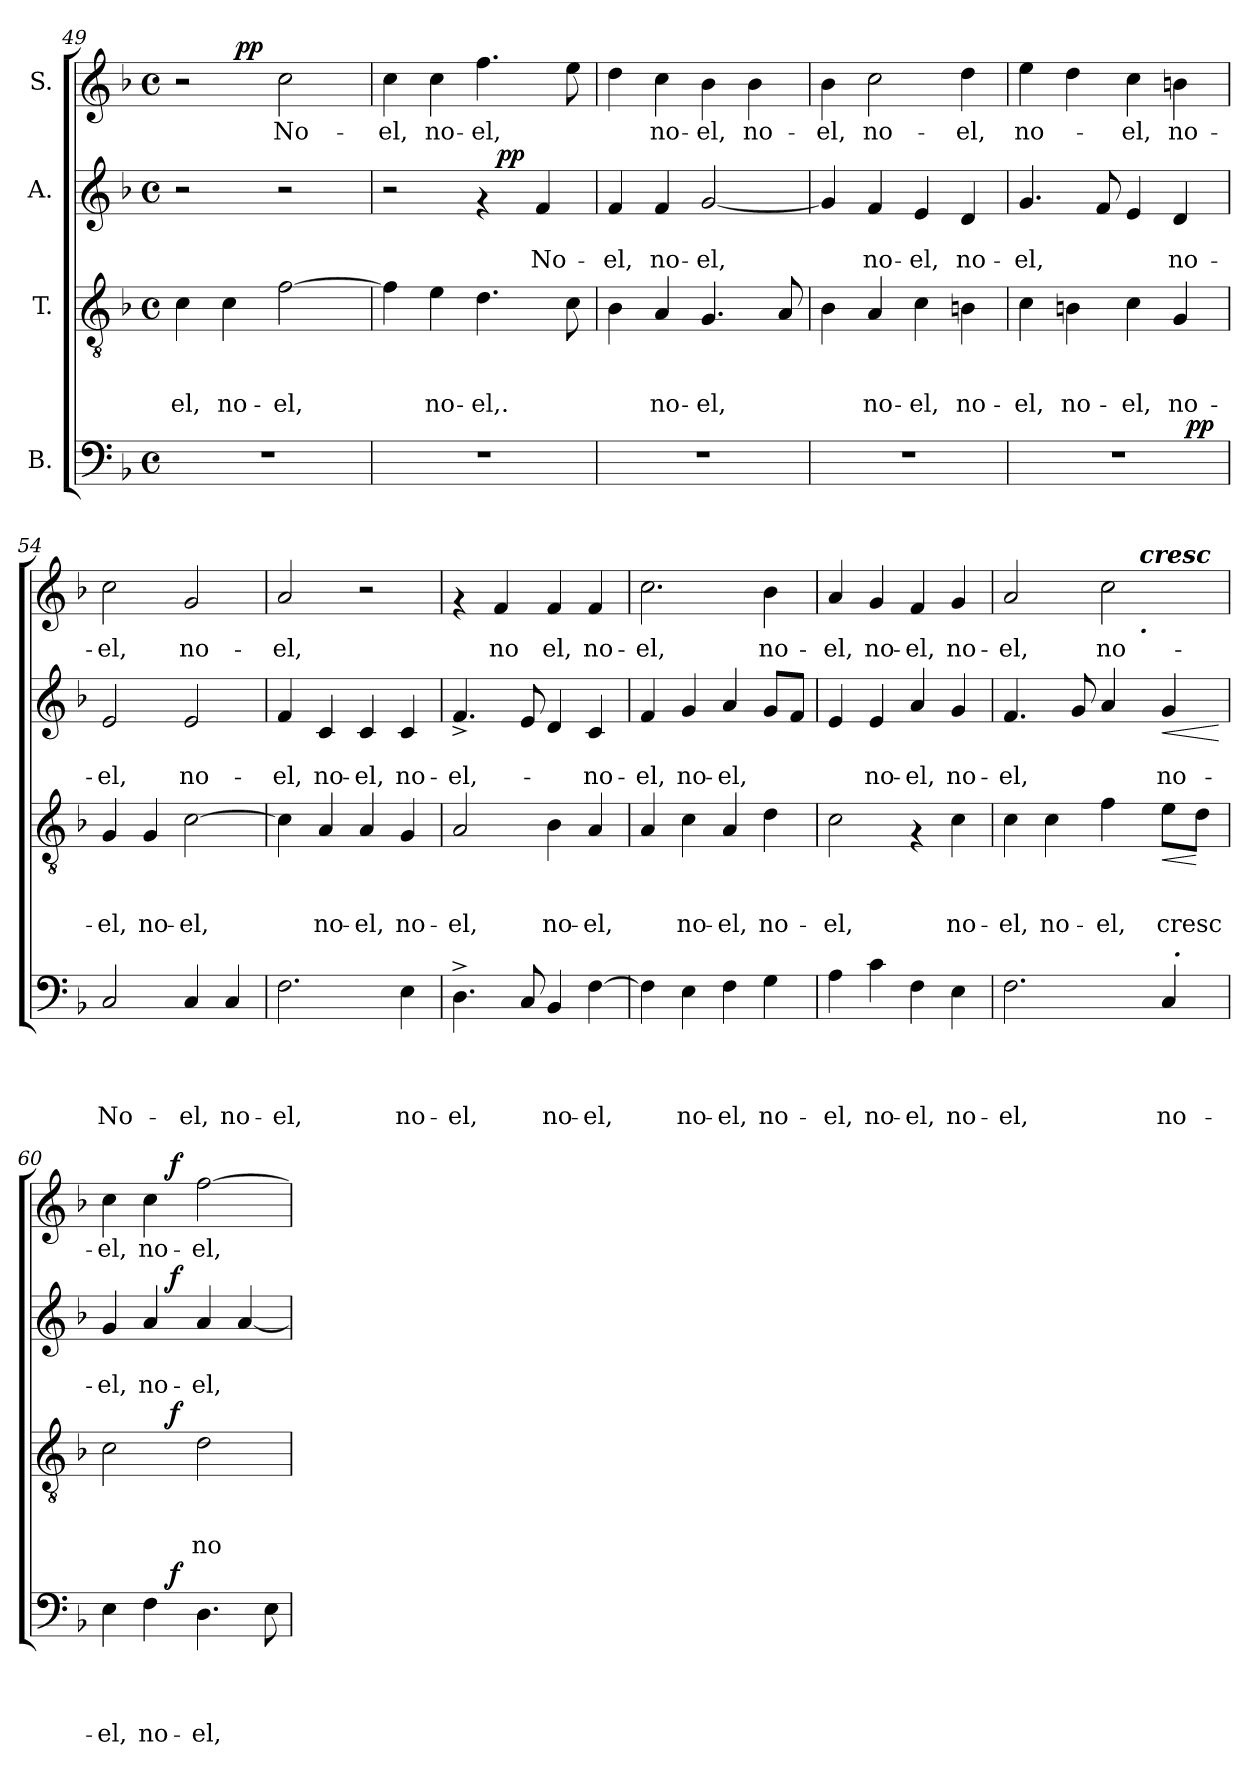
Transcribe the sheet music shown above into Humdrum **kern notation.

**kern	**text	**text	**text	**text	**dynam	**kern	**text	**text	**text	**dynam	**kern	**text	**text	**dynam	**kern	**text	**dynam
*part4	*part4	*part4	*part4	*part4	*part4	*part3	*part3	*part3	*part3	*part3	*part2	*part2	*part2	*part2	*part1	*part1	*part1
*staff4	*staff4	*staff4	*staff4	*staff4	*staff4	*staff3	*staff3	*staff3	*staff3	*staff3	*staff2	*staff2	*staff2	*staff2	*staff1	*staff1	*staff1
*I"B.	*	*	*	*	*	*I"T.	*	*	*	*	*I"A.	*	*	*	*I"S.	*	*
!!LO:LB:g=z
*clefF4	*	*	*	*	*	*clefGv2	*	*	*	*	*clefG2	*	*	*	*clefG2	*	*
*k[b-]	*	*	*	*	*	*k[b-]	*	*	*	*	*k[b-]	*	*	*	*k[b-]	*	*
*F:	*	*	*	*	*	*F:	*	*	*	*	*F:	*	*	*	*F:	*	*
*M4/4	*	*	*	*	*	*M4/4	*	*	*	*	*M4/4	*	*	*	*M4/4	*	*
*met(c)	*	*	*	*	*	*met(c)	*	*	*	*	*met(c)	*	*	*	*met(c)	*	*
=49	=49	=49	=49	=49	=49	=49	=49	=49	=49	=49	=49	=49	=49	=49	=49	=49	=49
!	!	!	!	!	!	!	!	!	!LO:LY:b	!	!	!	!	!	!	!	!
*	*	*	*	*	*	*	*	*	*	*	*	*	*	*	*^	*	*
1r	.	.	.	.	.	4c\	.	.	-el,	.	2r	.	.	.	2r	4ryy	.	.
!	!	!	!	!	!	!	!	!	!LO:LY:b	!	!	!	!	!	!	!	!	!
.	.	.	.	.	.	4c\	.	.	no-	.	.	.	.	.	.	32ryy	.	.
!	!	!	!	!	!	!	!	!	!	!	!	!	!	!	!	!	!	!LO:DY:a
.	.	.	.	.	.	.	.	.	.	.	.	.	.	.	.	2ryy	.	pp
!	!	!	!	!	!	!	!	!	!LO:LY:b	!	!	!	!	!	!	!	!LO:LY:b	!
.	.	.	.	.	.	[>2f\	.	.	-el,	.	2r	.	.	.	2cc\	.	No-	.
.	.	.	.	.	.	.	.	.	.	.	.	.	.	.	.	8..ryy	.	.
=50	=50	=50	=50	=50	=50	=50	=50	=50	=50	=50	=50	=50	=50	=50	=50	=50	=50	=50
!	!	!	!	!	!	!	!	!	!	!	!	!	!	!	!	!	!LO:LY:b	!
*	*	*	*	*	*	*	*	*	*	*	*^	*	*	*	*v	*v	*	*
1r	.	.	.	.	.	4f\]	.	.	.	.	2r	2ryy	.	.	.	4cc\	-el,	.
!	!	!	!	!	!	!	!	!	!LO:LY:b	!	!	!	!	!	!	!	!LO:LY:b	!
.	.	.	.	.	.	4e\	.	.	no-	.	.	.	.	.	.	4cc\	no-	.
!	!	!	!	!	!	!	!	!	!LO:LY:b	!	!	!	!	!	!	!	!LO:LY:b	!
.	.	.	.	.	.	4.d\	.	.	-el,.	.	4rf	16ryy	.	.	.	4.ff\	-el,	.
!	!	!	!	!	!	!	!	!	!	!	!	!	!	!	!LO:DY:a	!	!	!
.	.	.	.	.	.	.	.	.	.	.	.	4..ryy	.	.	pp	.	.	.
!	!	!	!	!	!	!	!	!	!	!	!	!	!	!LO:LY:b	!	!	!	!
.	.	.	.	.	.	.	.	.	.	.	4f/	.	.	No-	.	.	.	.
.	.	.	.	.	.	8c\	.	.	.	.	.	.	.	.	.	8ee\	.	.
=51	=51	=51	=51	=51	=51	=51	=51	=51	=51	=51	=51	=51	=51	=51	=51	=51	=51	=51
!	!	!	!	!	!	!	!	!	!	!	!	!	!	!LO:LY:b	!	!	!	!
*	*	*	*	*	*	*	*	*	*	*	*v	*v	*	*	*	*	*	*
1r	.	.	.	.	.	4B-\	.	.	.	.	4f/	.	-el,	.	4dd\	.	.
!	!	!	!	!	!	!	!	!	!LO:LY:b	!	!	!	!LO:LY:b	!	!	!LO:LY:b	!
.	.	.	.	.	.	4A/	.	.	no-	.	4f/	.	no-	.	4cc\	no-	.
!	!	!	!	!	!	!	!	!	!LO:LY:b	!	!	!	!LO:LY:b	!	!	!LO:LY:b	!
.	.	.	.	.	.	4.G/	.	.	-el,	.	[>2g/	.	-el,	.	4b-\	-el,	.
!	!	!	!	!	!	!	!	!	!	!	!	!	!	!	!	!LO:LY:b	!
.	.	.	.	.	.	.	.	.	.	.	.	.	.	.	4b-\	no-	.
.	.	.	.	.	.	8A/	.	.	.	.	.	.	.	.	.	.	.
=52	=52	=52	=52	=52	=52	=52	=52	=52	=52	=52	=52	=52	=52	=52	=52	=52	=52
!	!	!	!	!	!	!	!	!	!	!	!	!	!	!	!	!LO:LY:b	!
1r	.	.	.	.	.	4B-\	.	.	.	.	4g/]	.	.	.	4b-\	-el,	.
!	!	!	!	!	!	!	!	!	!LO:LY:b	!	!	!	!LO:LY:b	!	!	!LO:LY:b	!
.	.	.	.	.	.	4A/	.	.	no-	.	4f/	.	no-	.	2cc\	no-	.
!	!	!	!	!	!	!	!	!	!LO:LY:b	!	!	!	!LO:LY:b	!	!	!	!
.	.	.	.	.	.	4c\	.	.	-el,	.	4e/	.	-el,	.	.	.	.
!	!	!	!	!	!	!	!	!	!LO:LY:b	!	!	!	!LO:LY:b	!	!	!LO:LY:b	!
.	.	.	.	.	.	4Bn\	.	.	no-	.	4d/	.	no-	.	4dd\	-el,	.
=53	=53	=53	=53	=53	=53	=53	=53	=53	=53	=53	=53	=53	=53	=53	=53	=53	=53
!	!	!	!	!	!	!	!	!	!LO:LY:b	!	!	!	!LO:LY:b	!	!	!LO:LY:b	!
*^	*	*	*	*	*	*	*	*	*	*	*	*	*	*	*	*	*
1r	2ryy	.	.	.	.	.	4c\	.	.	-el,	.	4.g/	.	-el,	.	4ee\	no-	.
!	!	!	!	!	!	!	!	!	!	!LO:LY:b	!	!	!	!	!	!	!	!
.	.	.	.	.	.	.	4Bn\	.	.	no-	.	.	.	.	.	4dd\	.	.
.	.	.	.	.	.	.	.	.	.	.	.	8f/	.	.	.	.	.	.
!	!	!	!	!	!	!	!	!	!	!LO:LY:b	!	!	!	!	!	!	!LO:LY:b	!
.	4ryy	.	.	.	.	.	4c\	.	.	-el,	.	4e/	.	.	.	4cc\	-el,	.
!	!	!	!	!	!	!	!	!	!	!LO:LY:b	!	!	!	!LO:LY:b	!	!	!LO:LY:b	!
.	32ryy	.	.	.	.	.	4G/	.	.	no-	.	4d/	.	no-	.	4bn\	no-	.
!	!	!	!	!	!	!LO:DY:b	!	!	!	!	!	!	!	!	!	!	!	!
.	8..ryy	.	.	.	.	pp	.	.	.	.	.	.	.	.	.	.	.	.
=54	=54	=54	=54	=54	=54	=54	=54	=54	=54	=54	=54	=54	=54	=54	=54	=54	=54	=54
!	!	!	!	!	!LO:LY:b	!	!	!	!	!LO:LY:b	!	!	!	!LO:LY:b	!	!	!LO:LY:b	!
*v	*v	*	*	*	*	*	*	*	*	*	*	*	*	*	*	*	*	*
2C/	.	.	.	No-	.	4G/	.	.	-el,	.	2e/	.	-el,	.	2cc\	-el,	.
!	!	!	!	!	!	!	!	!	!LO:LY:b	!	!	!	!	!	!	!	!
.	.	.	.	.	.	4G/	.	.	no-	.	.	.	.	.	.	.	.
!	!	!	!	!LO:LY:b	!	!	!	!	!LO:LY:b	!	!	!	!LO:LY:b	!	!	!LO:LY:b	!
4C/	.	.	.	-el,	.	[<2c\	.	.	-el,	.	2e/	.	no-	.	2g/	no-	.
!	!	!	!	!LO:LY:b	!	!	!	!	!	!	!	!	!	!	!	!	!
4C/	.	.	.	no-	.	.	.	.	.	.	.	.	.	.	.	.	.
!!LO:LB:g=z
=55	=55	=55	=55	=55	=55	=55	=55	=55	=55	=55	=55	=55	=55	=55	=55	=55	=55
!	!	!	!	!LO:LY:b	!	!	!	!	!	!	!	!	!LO:LY:b	!	!	!LO:LY:b	!
2.F\	.	.	.	-el,	.	4c\]	.	.	.	.	4f/	.	-el,	.	2a/	-el,	.
!	!	!	!	!	!	!	!	!	!LO:LY:b	!	!	!	!LO:LY:b	!	!	!	!
.	.	.	.	.	.	4A/	.	.	no-	.	4c/	.	no-	.	.	.	.
!	!	!	!	!	!	!	!	!	!LO:LY:b	!	!	!	!LO:LY:b	!	!	!	!
.	.	.	.	.	.	4A/	.	.	-el,	.	4c/	.	-el,	.	2r	.	.
!	!	!	!	!LO:LY:b	!	!	!	!	!LO:LY:b	!	!	!	!LO:LY:b	!	!	!	!
4E\	.	.	.	no-	.	4G/	.	.	no-	.	4c/	.	no-	.	.	.	.
=56	=56	=56	=56	=56	=56	=56	=56	=56	=56	=56	=56	=56	=56	=56	=56	=56	=56
!	!	!	!	!LO:LY:b	!	!	!	!	!LO:LY:b	!	!	!	!LO:LY:b	!	!	!	!
4.D^>\	.	.	.	-el,	.	2A/	.	.	-el,	.	4.f^</	.	-el,-	.	4rf	.	.
!	!	!	!	!	!	!	!	!	!	!	!	!	!	!	!	!LO:LY:b	!
.	.	.	.	.	.	.	.	.	.	.	.	.	.	.	4f/	no	.
8C/	.	.	.	.	.	.	.	.	.	.	8e/	.	.	.	.	.	.
!	!	!	!	!LO:LY:b	!	!	!	!	!LO:LY:b	!	!	!	!	!	!	!LO:LY:b	!
4BB-/	.	.	.	no-	.	4B-\	.	.	no-	.	4d/	.	.	.	4f/	el,	.
!	!	!	!	!LO:LY:b	!	!	!	!	!LO:LY:b	!	!	!	!LO:LY:b	!	!	!LO:LY:b	!
[>4F\	.	.	.	-el,	.	4A/	.	.	-el,	.	4c/	.	-no-	.	4f/	no-	.
=57	=57	=57	=57	=57	=57	=57	=57	=57	=57	=57	=57	=57	=57	=57	=57	=57	=57
!	!	!	!	!	!	!	!	!	!	!	!	!	!LO:LY:b	!	!	!LO:LY:b	!
4F\]	.	.	.	.	.	4A/	.	.	.	.	4f/	.	-el,	.	2.cc\	-el,	.
!	!	!	!	!LO:LY:b	!	!	!	!	!LO:LY:b	!	!	!	!LO:LY:b	!	!	!	!
4E\	.	.	.	no-	.	4c\	.	.	no-	.	4g/	.	no-	.	.	.	.
!	!	!	!	!LO:LY:b	!	!	!	!	!LO:LY:b	!	!	!	!LO:LY:b	!	!	!	!
4F\	.	.	.	-el,	.	4A/	.	.	-el,	.	4a/	.	-el,	.	.	.	.
!	!	!	!	!LO:LY:b	!	!	!	!	!LO:LY:b	!	!	!	!	!	!	!LO:LY:b	!
4G\	.	.	.	no-	.	4d\	.	.	no-	.	8g/L	.	.	.	4b-\	no-	.
.	.	.	.	.	.	.	.	.	.	.	8f/J	.	.	.	.	.	.
=58	=58	=58	=58	=58	=58	=58	=58	=58	=58	=58	=58	=58	=58	=58	=58	=58	=58
!	!	!	!	!LO:LY:b	!	!	!	!	!LO:LY:b	!	!	!	!	!	!	!LO:LY:b	!
4A\	.	.	.	-el,	.	2c\	.	.	-el,	.	4e/	.	.	.	4a/	-el,	.
!	!	!	!	!LO:LY:b	!	!	!	!	!	!	!	!	!LO:LY:b	!	!	!LO:LY:b	!
4c\	.	.	.	no-	.	.	.	.	.	.	4e/	.	no-	.	4g/	no-	.
!	!	!	!	!LO:LY:b	!	!	!	!	!	!	!	!	!LO:LY:b	!	!	!LO:LY:b	!
4F\	.	.	.	-el,	.	4rF	.	.	.	.	4a/	.	-el,	.	4f/	-el,	.
!	!	!	!	!LO:LY:b	!	!	!	!	!LO:LY:b	!	!	!	!LO:LY:b	!	!	!LO:LY:b	!
4E\	.	.	.	no-	.	4c\	.	.	no-	.	4g/	.	no-	.	4g/	no-	.
=59	=59	=59	=59	=59	=59	=59	=59	=59	=59	=59	=59	=59	=59	=59	=59	=59	=59
!	!	!	!	!LO:LY:b	!	!	!	!	!LO:LY:b	!	!	!	!LO:LY:b	!	!	!LO:LY:b	!
*^	*	*	*	*	*	*	*	*	*	*	*	*	*	*	*^	*	*
2.F\	2ryy	.	.	.	-el,	.	4c\	.	.	-el,	.	4.f/	.	-el,	.	2a/	2ryy	-el,	.
!	!	!	!	!	!	!	!	!	!	!LO:LY:b	!	!	!	!	!	!	!	!	!
.	.	.	.	.	.	.	4c\	.	.	no-	.	.	.	.	.	.	.	.	.
.	.	.	.	.	.	.	.	.	.	.	.	8g/	.	.	.	.	.	.	.
!	!	!	!	!	!	!	!	!	!	!LO:LY:b	!	!	!	!	!	!	!	!LO:LY:b	!
.	4ryy	.	.	.	.	.	4f\	.	.	-el,	.	4a/	.	.	.	2cc\	8ryy	no-	.
.	.	.	.	.	.	.	.	.	.	.	.	.	.	.	.	.	32ryy	.	.
!	!	!	!	!	!	!	!	!	!	!	!	!	!	!	!	!	!LO:TX:a:Bi:t=cresc	!	!
!	!	!	!	!	!	!	!	!	!	!	!	!	!	!	!	!	!LO:TX:b:Bi:t=.	!	!
.	.	.	.	.	.	.	.	.	.	.	.	.	.	.	.	.	4ryy	.	.
!	!	!	!	!	!LO:LY:b	!	!	!	!	!LO:LY:b	!LO:HP:b	!	!	!LO:LY:b	!LO:HP:b	!	!	!	!
4C/	32ryy	.	.	.	no-	.	8e\L	.	.	cresc	<	4g/	.	no-	<	.	.	.	.
!	!LO:TX:a:Bi:t=.	!	!	!	!	!	!	!	!	!	!	!	!	!	!	!	!	!	!
.	8..ryy	.	.	.	.	.	.	.	.	.	.	.	.	.	.	.	.	.	.
.	.	.	.	.	.	.	8d\J	.	.	.	[	.	.	.	.	.	.	.	.
.	.	.	.	.	.	.	.	.	.	.	.	.	.	.	.	.	16.ryy	.	.
.	.	.	.	.	.	.	.	.	.	.	.	.	.	.	[	.	.	.	.
=60	=60	=60	=60	=60	=60	=60	=60	=60	=60	=60	=60	=60	=60	=60	=60	=60	=60	=60	=60
!	!	!	!	!	!LO:LY:b	!	!	!	!	!	!	!	!	!LO:LY:b	!	!	!	!LO:LY:b	!
*	*	*	*	*	*	*	*^	*	*	*	*	*^	*	*	*	*	*	*	*
4E\	4.ryy	.	.	.	-el,	.	2c\	4.ryy	.	.	.	.	4g/	4.ryy	.	-el,	.	4cc\	4.ryy	-el,	.
!	!	!	!	!	!LO:LY:b	!	!	!	!	!	!	!	!	!	!	!LO:LY:b	!	!	!	!LO:LY:b	!
4F\	.	.	.	.	no-	.	.	.	.	.	.	.	4a/	.	.	no-	.	4cc\	.	no-	.
!	!	!	!	!	!	!LO:DY:a	!	!	!	!	!	!LO:DY:a	!	!	!	!	!LO:DY:a	!	!	!	!LO:DY:a
.	2ryy	.	.	.	.	f	.	2ryy	.	.	.	f	.	2ryy	.	.	f	.	2ryy	.	f
!	!	!	!	!	!LO:LY:b	!	!	!	!	!	!LO:LY:b	!	!	!	!	!LO:LY:b	!	!	!	!LO:LY:b	!
4.D\	.	.	.	.	-el,	.	2d\	.	.	.	no-	.	4a/	.	.	-el,	.	[<2ff\	.	-el,	.
.	.	.	.	.	.	.	.	.	.	.	.	.	[<4a/	.	.	.	.	.	.	.	.
8E\	8ryy	.	.	.	.	.	.	8ryy	.	.	.	.	.	8ryy	.	.	.	.	8ryy	.	.
*v	*v	*	*	*	*	*	*	*	*	*	*	*	*v	*v	*	*	*	*v	*v	*	*
*	*	*	*	*	*	*v	*v	*	*	*	*	*	*	*	*	*	*	*
=	=	=	=	=	=	=	=	=	=	=	=	=	=	=	=	=	=
*-	*-	*-	*-	*-	*-	*-	*-	*-	*-	*-	*-	*-	*-	*-	*-	*-	*-
